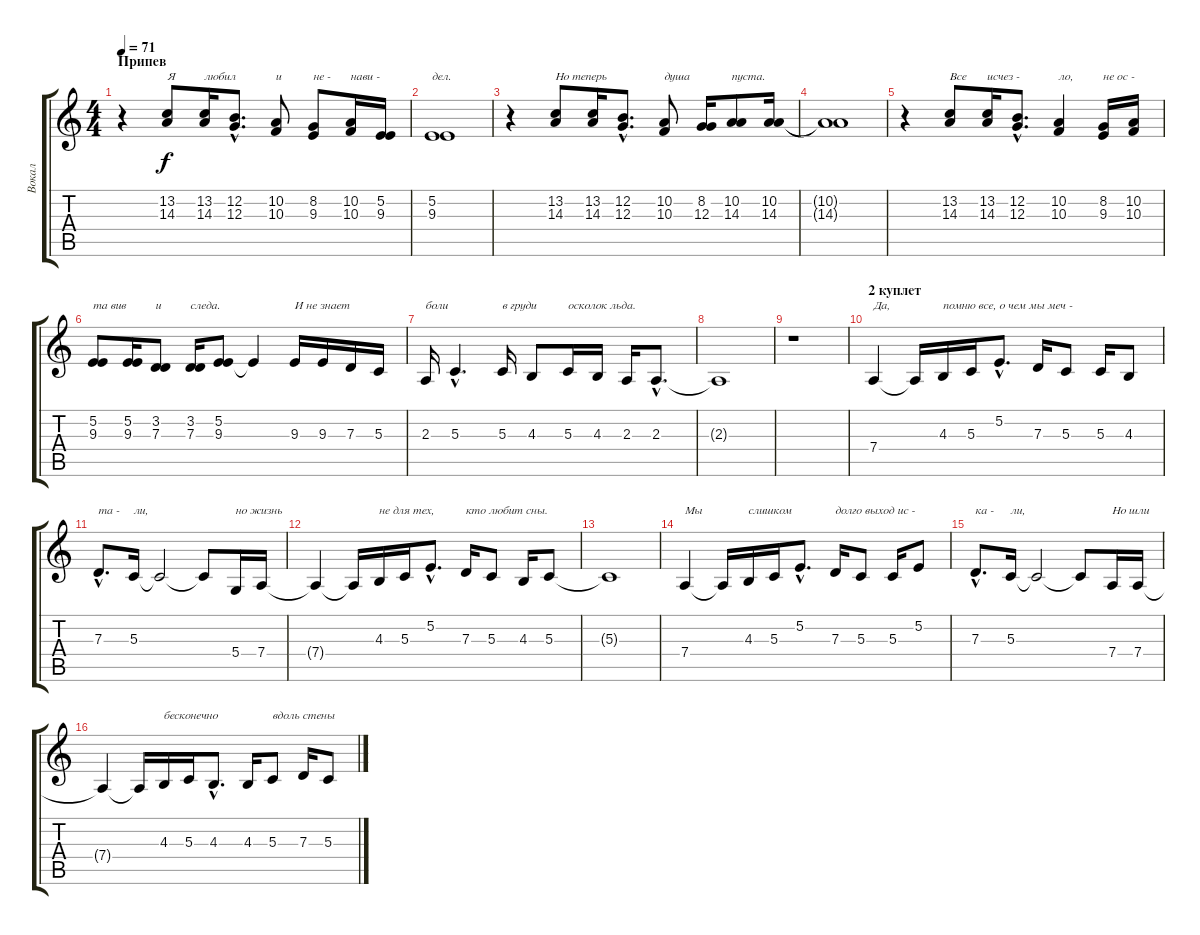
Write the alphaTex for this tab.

\track ("Вокал" "Вокал") {instrument acousticgrandpiano}
\staff {score tabs}
\tuning (E4 B3 G3 D3 A2 E2) {hide}
\ts (4 4)
\section ("" "Припев")
\tempo 71
\clef g2
\ks c
r.4{dy f} (13.2 14.3).8{txt "Я"} (13.2 14.3).16{txt "любил"} (12.2{hac} 12.3{hac}).8{d} (10.2 10.3).8{txt "и"} (8.2 9.3).8{txt "не -"} (10.2 10.3).16{txt "нави -"} (5.2 9.3).16 |
(5.2 9.3).1{txt "дел."} |
r.4 (13.2 14.3).8{txt "Но теперь"} (13.2 14.3).16 (12.2{hac} 12.3{hac}).8{d} (10.2 10.3).8{txt "душа"} (8.2 12.3).16 (10.2 14.3).8{txt "пуста."} (10.2 14.3).16 |
(10.2{t} 14.3{t}).1 |
r.4 (13.2 14.3).8{txt "Все"} (13.2 14.3).16{txt "исчез -"} (12.2{hac} 12.3{hac}).8{d} (10.2 10.3).4{txt "ло,"} (8.2 9.3).16{txt "не ос -"} (10.2 10.3).16 |
(5.2 9.3).8{txt "та вив"} (5.2 9.3).16 (3.2 7.3).8{txt "и"} (3.2 7.3).16{txt "следа."} (5.2 9.3).8 9.3{t}.4 9.3.16{txt "И не знает"} 9.3.16 7.3.16 5.3.16 |
2.3.16{txt "боли"} 5.3{hac}.4{d} 5.3.16{txt "в груди"} 4.3.8 5.3.16{txt "осколок льда."} 4.3.16 2.3.16 2.3{hac}.8{d} |
2.3{t}.1 |
r.1 |
\section ("" "2 куплет")
7.4.4{txt "Да,"} 7.4{t}.16 4.3.16{txt "помню все, о чем мы меч -"} 5.3.16 5.2{hac}.8{d} 7.3.16 5.3.8 5.3.16 4.3.8 |
7.3{hac}.8{d txt "та -"} 5.3.16{txt "ли,"} 5.3{t}.2 5.3{t}.8 5.4.16{txt "но жизнь"} 7.4.16 |
7.4{t}.4 7.4{t}.16 4.3.16{txt "не для тех,"} 5.3.16 5.2{hac}.8{d} 7.3.16{txt "кто любит сны."} 5.3.8 4.3.16 5.3.8 |
5.3{t}.1 |
7.4.4{txt "Мы"} 7.4{t}.16 4.3.16{txt "слишком"} 5.3.16 5.2{hac}.8{d} 7.3.16{txt "долго выход ис -"} 5.3.8 5.3.16 5.2.8 |
7.3{hac}.8{d txt "ка -"} 5.3.16{txt "ли,"} 5.3{t}.2 5.3{t}.8 7.4.16{txt "Но шли"} 7.4.16 |
7.4{t}.4 7.4{t}.16 4.3.16{txt "бесконечно"} 5.3.16 4.3{hac}.8{d} 4.3.16 5.3.8{txt "вдоль стены"} 7.3.16 5.3.8
